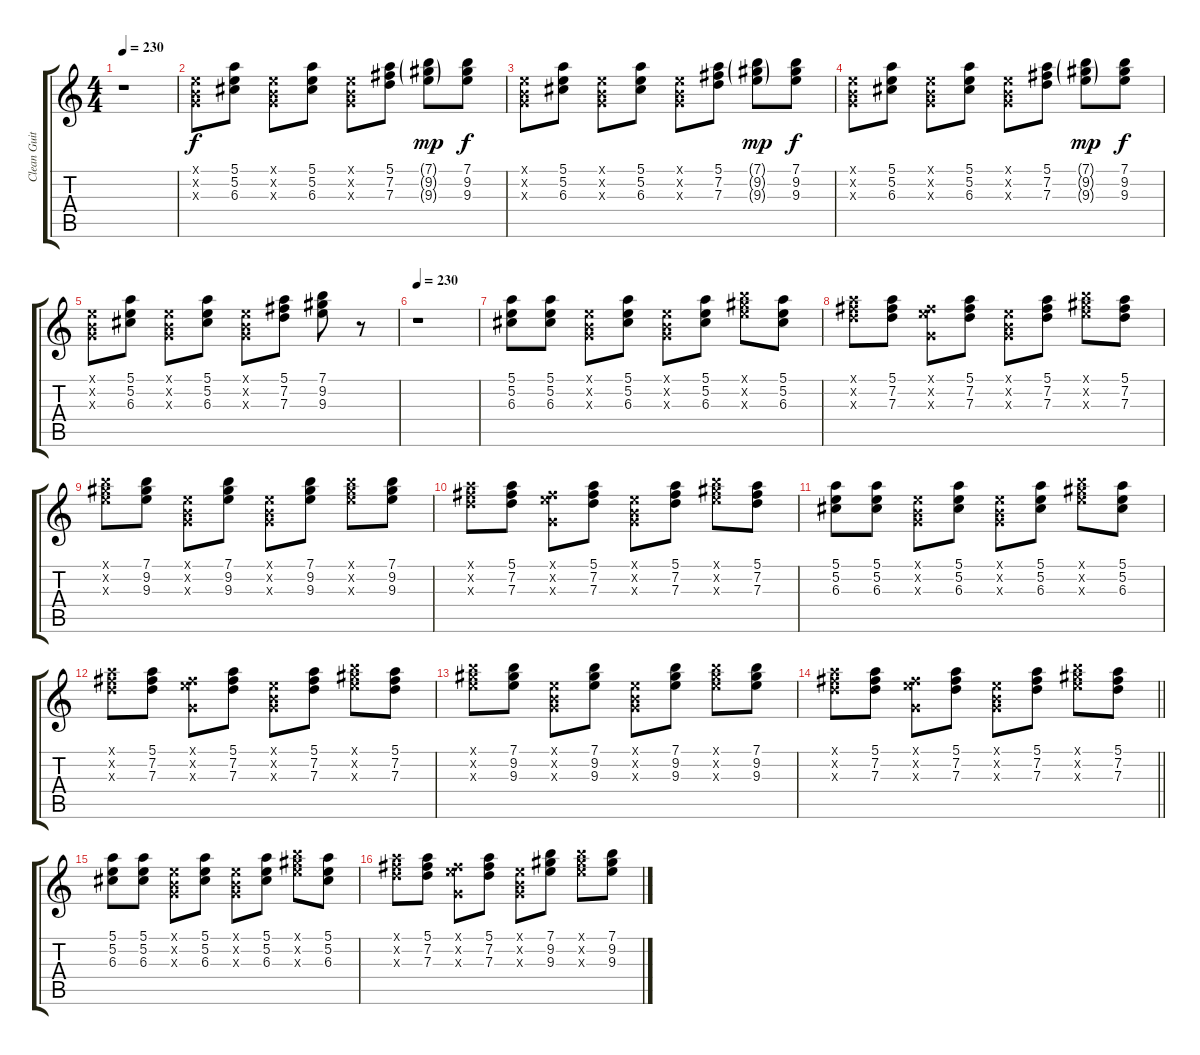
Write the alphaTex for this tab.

\track ("Clean Guitar" "Clean Guit") {instrument electricguitarclean}
\staff {score tabs}
\tuning (E4 B3 G3 D3 A2 E2) {hide}
\ts (4 4)
\tempo 230
\clef g2
\ks c
r.1{dy f} |
(0.1{x} 0.2{x} 0.3{x}).8 (5.1 5.2 6.3).8 (0.1{x} 0.2{x} 0.3{x}).8 (5.1 5.2 6.3).8 (0.1{x} 0.2{x} 0.3{x}).8 (5.1 7.2 7.3).8 (7.1{g} 9.2{g} 9.3{g}).8{dy mp} (7.1 9.2 9.3).8{dy f} |
(0.1{x} 0.2{x} 0.3{x}).8 (5.1 5.2 6.3).8 (0.1{x} 0.2{x} 0.3{x}).8 (5.1 5.2 6.3).8 (0.1{x} 0.2{x} 0.3{x}).8 (5.1 7.2 7.3).8 (7.1{g} 9.2{g} 9.3{g}).8{dy mp} (7.1 9.2 9.3).8{dy f} |
(0.1{x} 0.2{x} 0.3{x}).8 (5.1 5.2 6.3).8 (0.1{x} 0.2{x} 0.3{x}).8 (5.1 5.2 6.3).8 (0.1{x} 0.2{x} 0.3{x}).8 (5.1 7.2 7.3).8 (7.1{g} 9.2{g} 9.3{g}).8{dy mp} (7.1 9.2 9.3).8{dy f} |
(0.1{x} 0.2{x} 0.3{x}).8 (5.1 5.2 6.3).8 (0.1{x} 0.2{x} 0.3{x}).8 (5.1 5.2 6.3).8 (0.1{x} 0.2{x} 0.3{x}).8 (5.1 7.2 7.3).8 (7.1 9.2 9.3).8 r.8 |
\tempo 230
r.1 |
(5.1 5.2 6.3).8 (5.1 5.2 6.3).8 (0.1{x} 0.2{x} 0.3{x}).8 (5.1 5.2 6.3).8 (0.1{x} 0.2{x} 0.3{x}).8 (5.1 5.2 6.3).8 (7.1{x} 9.2{x} 9.3{x}).8 (5.1 5.2 6.3).8 |
(5.1{x} 7.2{x} 7.3{x}).8 (5.1 7.2 7.3).8 (0.1{x} 7.2{x} 0.3{x}).8 (5.1 7.2 7.3).8 (0.1{x} 0.2{x} 0.3{x}).8 (5.1 7.2 7.3).8 (7.1{x} 9.2{x} 9.3{x}).8 (5.1 7.2 7.3).8 |
(7.1{x} 9.2{x} 9.3{x}).8 (7.1 9.2 9.3).8 (0.1{x} 0.2{x} 0.3{x}).8 (7.1 9.2 9.3).8 (0.1{x} 0.2{x} 0.3{x}).8 (7.1 9.2 9.3).8 (7.1{x} 9.2{x} 9.3{x}).8 (7.1 9.2 9.3).8 |
(5.1{x} 7.2{x} 7.3{x}).8 (5.1 7.2 7.3).8 (0.1{x} 7.2{x} 0.3{x}).8 (5.1 7.2 7.3).8 (0.1{x} 0.2{x} 0.3{x}).8 (5.1 7.2 7.3).8 (7.1{x} 9.2{x} 9.3{x}).8 (5.1 7.2 7.3).8 |
(5.1 5.2 6.3).8 (5.1 5.2 6.3).8 (0.1{x} 0.2{x} 0.3{x}).8 (5.1 5.2 6.3).8 (0.1{x} 0.2{x} 0.3{x}).8 (5.1 5.2 6.3).8 (7.1{x} 9.2{x} 9.3{x}).8 (5.1 5.2 6.3).8 |
(5.1{x} 7.2{x} 7.3{x}).8 (5.1 7.2 7.3).8 (0.1{x} 7.2{x} 0.3{x}).8 (5.1 7.2 7.3).8 (0.1{x} 0.2{x} 0.3{x}).8 (5.1 7.2 7.3).8 (7.1{x} 9.2{x} 9.3{x}).8 (5.1 7.2 7.3).8 |
(7.1{x} 9.2{x} 9.3{x}).8 (7.1 9.2 9.3).8 (0.1{x} 0.2{x} 0.3{x}).8 (7.1 9.2 9.3).8 (0.1{x} 0.2{x} 0.3{x}).8 (7.1 9.2 9.3).8 (7.1{x} 9.2{x} 9.3{x}).8 (7.1 9.2 9.3).8 |
\barLineRight lightlight
(5.1{x} 7.2{x} 7.3{x}).8 (5.1 7.2 7.3).8 (0.1{x} 7.2{x} 0.3{x}).8 (5.1 7.2 7.3).8 (0.1{x} 0.2{x} 0.3{x}).8 (5.1 7.2 7.3).8 (7.1{x} 9.2{x} 9.3{x}).8 (5.1 7.2 7.3).8 |
(5.1 5.2 6.3).8 (5.1 5.2 6.3).8 (0.1{x} 0.2{x} 0.3{x}).8 (5.1 5.2 6.3).8 (0.1{x} 0.2{x} 0.3{x}).8 (5.1 5.2 6.3).8 (7.1{x} 9.2{x} 9.3{x}).8 (5.1 5.2 6.3).8 |
(5.1{x} 7.2{x} 7.3{x}).8 (5.1 7.2 7.3).8 (0.1{x} 7.2{x} 0.3{x}).8 (5.1 7.2 7.3).8 (0.1{x} 0.2{x} 0.3{x}).8 (7.1 9.2 9.3).8 (7.1{x} 9.2{x} 9.3{x}).8 (7.1 9.2 9.3).8
